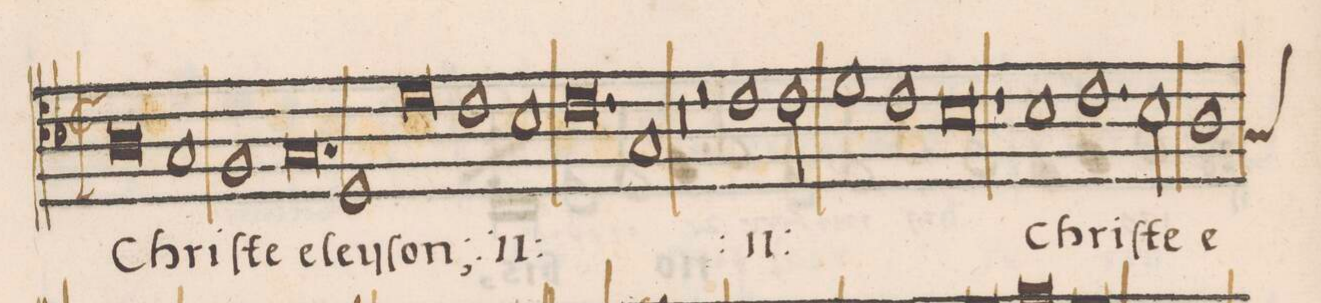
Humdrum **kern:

**kern	**text
*I"TENOR	*
*clefC4	*
*k[b-]	*
*met(C|)	*
*M2/1	*
*M2/1	*
*met(C|)	*
*k[b-]	*
0A	Chri-
=24-	=24-
1G	.
1F	-ſte
=25-	=25-
0.G	e-
=26-	=26-
1D	-ley-
=27-	=27-
0d	-ſon;
=28-	=28-
*	*ij
1c	e-
1B-	.
=29-	=29-
0.c	-ley-
=30-	=30-
1G	-ſon
=31-	=31-
0r	.
=32-	=32-
2r	.
1c	Chri-
2c\	-ſte
=33-	=33-
1d	e-
1c	-ley-
=34-	=34-
0B-	-son
*	*Xij
=35-	=35-
1r	.
1B-	Chri-
=36-	=36-
1.c	.
2B-\	-ſte
=37-	=37-
*custos:G	*
1A	e-
*-	*-
